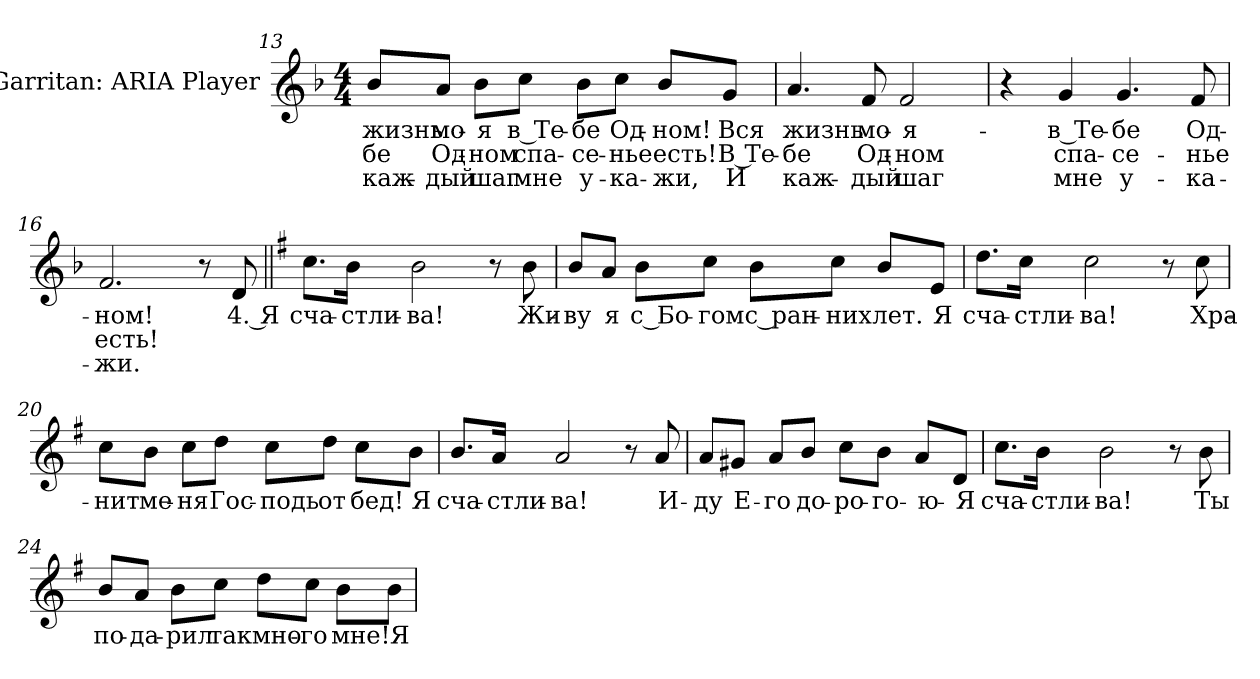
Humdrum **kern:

**kern	**text	**text	**text
*part1	*part1	*part1	*part1
*staff1	*staff1	*staff1	*staff1
*I"Garritan: ARIA Player	*	*	*
!!LO:LB:g=z
*clefG2	*	*	*
*k[b-]	*	*	*
*F:	*	*	*
*M4/4	*	*	*
=13	=13	=13	=13
!	!LO:LY:b:color=#000000	!LO:LY:b:color=#000000	!LO:LY:b:color=#000000
8b-i/L	жизнь	-бе	каж-
!	!LO:LY:b:color=#000000	!LO:LY:b:color=#000000	!LO:LY:b:color=#000000
8ai/J	мо-	Од-	-дый
!	!LO:LY:b:color=#000000	!LO:LY:b:color=#000000	!LO:LY:b:color=#000000
8b-i\L	-я	-ном	шаг
!	!LO:LY:b:color=#000000	!LO:LY:b:color=#000000	!LO:LY:b:color=#000000
8cci\J	в Те-	спа-	мне
!	!LO:LY:b:color=#000000	!LO:LY:b:color=#000000	!LO:LY:b:color=#000000
8b-i\L	-бе	-се-	у-
!	!LO:LY:b:color=#000000	!LO:LY:b:color=#000000	!LO:LY:b:color=#000000
8cci\J	Од-	-нье	-ка-
!	!LO:LY:b:color=#000000	!LO:LY:b:color=#000000	!LO:LY:b:color=#000000
8b-i/L	-ном!	есть!	-жи,
!	!LO:LY:b:color=#000000	!LO:LY:b:color=#000000	!LO:LY:b:color=#000000
8gi/J	Вся	В Те-	И
=14	=14	=14	=14
!	!LO:LY:b:color=#000000	!LO:LY:b:color=#000000	!LO:LY:b:color=#000000
4.ai/	жизнь	-бе	каж-
!	!LO:LY:b:color=#000000	!LO:LY:b:color=#000000	!LO:LY:b:color=#000000
8fi/	мо-	Од-	-дый
!	!LO:LY:b:color=#000000	!LO:LY:b:color=#000000	!LO:LY:b:color=#000000
2fi/	-я-	-ном	шаг
=15	=15	=15	=15
4r	.	.	.
!	!LO:LY:b:color=#000000	!LO:LY:b:color=#000000	!LO:LY:b:color=#000000
4gi/	-в Те-	спа-	мне
!	!LO:LY:b:color=#000000	!LO:LY:b:color=#000000	!LO:LY:b:color=#000000
4.gi/	-бе	-се-	у-
!	!LO:LY:b:color=#000000	!LO:LY:b:color=#000000	!LO:LY:b:color=#000000
8fi/	Од-	-нье	-ка-
=16	=16	=16	=16
!	!LO:LY:b:color=#000000	!LO:LY:b:color=#000000	!LO:LY:b:color=#000000
2.fi/	-ном!	есть!	-жи.
8r	.	.	.
!	!LO:LY:b:color=#000000	!	!
8di/	4. Я	.	.
!!LO:LB:g=z
=17||	=17||	=17||	=17||
*k[f#]	*	*	*
*G:	*	*	*
!	!LO:LY:b:color=#000000	!	!
8.cci\L	сча-	.	.
!	!LO:LY:b:color=#000000	!	!
16bi\Jk	-стли-	.	.
!	!LO:LY:b:color=#000000	!	!
2bi\	-ва!	.	.
8r	.	.	.
!	!LO:LY:b:color=#000000	!	!
8bi\	Жи-	.	.
=18	=18	=18	=18
!	!LO:LY:b:color=#000000	!	!
8bi/L	-ву	.	.
!	!LO:LY:b:color=#000000	!	!
8ai/J	я	.	.
!	!LO:LY:b:color=#000000	!	!
8bi\L	с Бо-	.	.
!	!LO:LY:b:color=#000000	!	!
8cci\J	-гом	.	.
!	!LO:LY:b:color=#000000	!	!
8bi\L	с ран-	.	.
!	!LO:LY:b:color=#000000	!	!
8cci\J	-них	.	.
!	!LO:LY:b:color=#000000	!	!
8bi/L	лет.	.	.
!	!LO:LY:b:color=#000000	!	!
8ei/J	Я	.	.
=19	=19	=19	=19
!	!LO:LY:b:color=#000000	!	!
8.ddi\L	сча-	.	.
!	!LO:LY:b:color=#000000	!	!
16cci\Jk	-стли-	.	.
!	!LO:LY:b:color=#000000	!	!
2cci\	-ва!	.	.
8r	.	.	.
!	!LO:LY:b:color=#000000	!	!
8cci\	Хра-	.	.
=20	=20	=20	=20
!	!LO:LY:b:color=#000000	!	!
8cci\L	-нит	.	.
!	!LO:LY:b:color=#000000	!	!
8bi\J	ме-	.	.
!	!LO:LY:b:color=#000000	!	!
8cci\L	-ня	.	.
!	!LO:LY:b:color=#000000	!	!
8ddi\J	Гос-	.	.
!	!LO:LY:b:color=#000000	!	!
8cci\L	-подь	.	.
!	!LO:LY:b:color=#000000	!	!
8ddi\J	от	.	.
!	!LO:LY:b:color=#000000	!	!
8cci\L	бед!	.	.
!	!LO:LY:b:color=#000000	!	!
8bi\J	Я	.	.
!!LO:LB:g=z
=21	=21	=21	=21
!	!LO:LY:b:color=#000000	!	!
8.bi/L	сча-	.	.
!	!LO:LY:b:color=#000000	!	!
16ai/Jk	-стли-	.	.
!	!LO:LY:b:color=#000000	!	!
2ai/	-ва!	.	.
8r	.	.	.
!	!LO:LY:b:color=#000000	!	!
8ai/	И-	.	.
=22	=22	=22	=22
!	!LO:LY:b:color=#000000	!	!
8ai/L	-ду	.	.
!	!LO:LY:b:color=#000000	!	!
8g#Xi/J	Е-	.	.
!	!LO:LY:b:color=#000000	!	!
8ai/L	-го	.	.
!	!LO:LY:b:color=#000000	!	!
8bi/J	до-	.	.
!	!LO:LY:b:color=#000000	!	!
8cci\L	-ро-	.	.
!	!LO:LY:b:color=#000000	!	!
8bi\J	-го-	.	.
!	!LO:LY:b:color=#000000	!	!
8ai/L	-ю-	.	.
!	!LO:LY:b:color=#000000	!	!
8di/J	-Я	.	.
=23	=23	=23	=23
!	!LO:LY:b:color=#000000	!	!
8.cci\L	сча-	.	.
!	!LO:LY:b:color=#000000	!	!
16bi\Jk	-стли-	.	.
!	!LO:LY:b:color=#000000	!	!
2bi\	-ва!	.	.
8r	.	.	.
!	!LO:LY:b:color=#000000	!	!
8bi\	Ты	.	.
=24	=24	=24	=24
!	!LO:LY:b:color=#000000	!	!
8bi/L	по-	.	.
!	!LO:LY:b:color=#000000	!	!
8ai/J	-да-	.	.
!	!LO:LY:b:color=#000000	!	!
8bi\L	-рил	.	.
!	!LO:LY:b:color=#000000	!	!
8cci\J	так	.	.
!	!LO:LY:b:color=#000000	!	!
8ddi\L	мно-	.	.
!	!LO:LY:b:color=#000000	!	!
8cci\J	-го	.	.
!	!LO:LY:b:color=#000000	!	!
8bi\L	мне!	.	.
!	!LO:LY:b:color=#000000	!	!
8bi\J	Я	.	.
=	=	=	=
*-	*-	*-	*-
